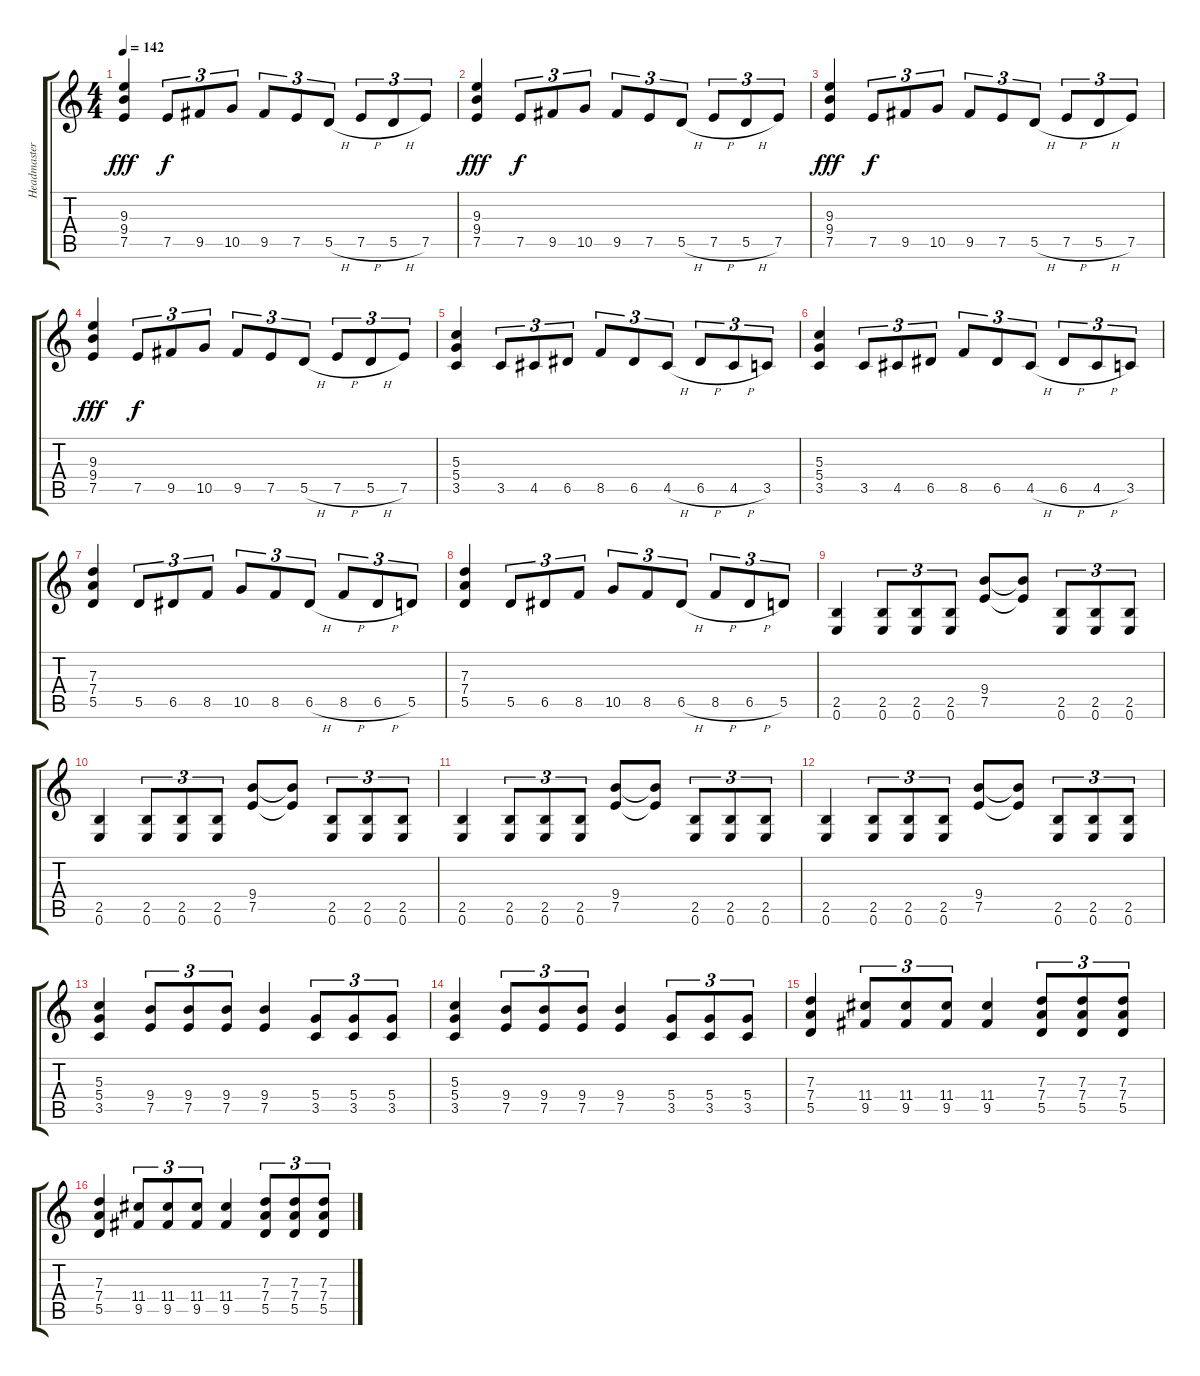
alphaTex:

\track ("Headmaster" "Headmaster") {instrument overdrivenguitar}
\staff {score tabs}
\tuning (E4 B3 G3 D3 A2 E2) {hide}
\ts (4 4)
\tempo 142
\clef g2
\ks c
(9.3 9.4 7.5).4{dy fff instrument overdrivenguitar} 7.5.8{tu (3 2) dy f} 9.5.8{tu (3 2)} 10.5.8{tu (3 2)} 9.5.8{tu (3 2)} 7.5.8{tu (3 2)} 5.5{h}.8{tu (3 2)} 7.5{h}.8{tu (3 2)} 5.5{h}.8{tu (3 2)} 7.5.8{tu (3 2)} |
(9.3 9.4 7.5).4{dy fff} 7.5.8{tu (3 2) dy f} 9.5.8{tu (3 2)} 10.5.8{tu (3 2)} 9.5.8{tu (3 2)} 7.5.8{tu (3 2)} 5.5{h}.8{tu (3 2)} 7.5{h}.8{tu (3 2)} 5.5{h}.8{tu (3 2)} 7.5.8{tu (3 2)} |
(9.3 9.4 7.5).4{dy fff} 7.5.8{tu (3 2) dy f} 9.5.8{tu (3 2)} 10.5.8{tu (3 2)} 9.5.8{tu (3 2)} 7.5.8{tu (3 2)} 5.5{h}.8{tu (3 2)} 7.5{h}.8{tu (3 2)} 5.5{h}.8{tu (3 2)} 7.5.8{tu (3 2)} |
(9.3 9.4 7.5).4{dy fff} 7.5.8{tu (3 2) dy f} 9.5.8{tu (3 2)} 10.5.8{tu (3 2)} 9.5.8{tu (3 2)} 7.5.8{tu (3 2)} 5.5{h}.8{tu (3 2)} 7.5{h}.8{tu (3 2)} 5.5{h}.8{tu (3 2)} 7.5.8{tu (3 2)} |
(5.3 5.4 3.5).4 3.5.8{tu (3 2)} 4.5.8{tu (3 2)} 6.5.8{tu (3 2)} 8.5.8{tu (3 2)} 6.5.8{tu (3 2)} 4.5{h}.8{tu (3 2)} 6.5{h}.8{tu (3 2)} 4.5{h}.8{tu (3 2)} 3.5.8{tu (3 2)} |
(5.3 5.4 3.5).4 3.5.8{tu (3 2)} 4.5.8{tu (3 2)} 6.5.8{tu (3 2)} 8.5.8{tu (3 2)} 6.5.8{tu (3 2)} 4.5{h}.8{tu (3 2)} 6.5{h}.8{tu (3 2)} 4.5{h}.8{tu (3 2)} 3.5.8{tu (3 2)} |
(7.3 7.4 5.5).4 5.5.8{tu (3 2)} 6.5.8{tu (3 2)} 8.5.8{tu (3 2)} 10.5.8{tu (3 2)} 8.5.8{tu (3 2)} 6.5{h}.8{tu (3 2)} 8.5{h}.8{tu (3 2)} 6.5{h}.8{tu (3 2)} 5.5.8{tu (3 2)} |
(7.3 7.4 5.5).4 5.5.8{tu (3 2)} 6.5.8{tu (3 2)} 8.5.8{tu (3 2)} 10.5.8{tu (3 2)} 8.5.8{tu (3 2)} 6.5{h}.8{tu (3 2)} 8.5{h}.8{tu (3 2)} 6.5{h}.8{tu (3 2)} 5.5.8{tu (3 2)} |
(2.5 0.6).4 (2.5 0.6).8{tu (3 2)} (2.5 0.6).8{tu (3 2)} (2.5 0.6).8{tu (3 2)} (9.4 7.5).8 (9.4{t} 7.5{t}).8 (2.5 0.6).8{tu (3 2)} (2.5 0.6).8{tu (3 2)} (2.5 0.6).8{tu (3 2)} |
(2.5 0.6).4 (2.5 0.6).8{tu (3 2)} (2.5 0.6).8{tu (3 2)} (2.5 0.6).8{tu (3 2)} (9.4 7.5).8 (9.4{t} 7.5{t}).8 (2.5 0.6).8{tu (3 2)} (2.5 0.6).8{tu (3 2)} (2.5 0.6).8{tu (3 2)} |
(2.5 0.6).4 (2.5 0.6).8{tu (3 2)} (2.5 0.6).8{tu (3 2)} (2.5 0.6).8{tu (3 2)} (9.4 7.5).8 (9.4{t} 7.5{t}).8 (2.5 0.6).8{tu (3 2)} (2.5 0.6).8{tu (3 2)} (2.5 0.6).8{tu (3 2)} |
(2.5 0.6).4 (2.5 0.6).8{tu (3 2)} (2.5 0.6).8{tu (3 2)} (2.5 0.6).8{tu (3 2)} (9.4 7.5).8 (9.4{t} 7.5{t}).8 (2.5 0.6).8{tu (3 2)} (2.5 0.6).8{tu (3 2)} (2.5 0.6).8{tu (3 2)} |
(5.3 5.4 3.5).4 (9.4 7.5).8{tu (3 2)} (9.4 7.5).8{tu (3 2)} (9.4 7.5).8{tu (3 2)} (9.4 7.5).4 (5.4 3.5).8{tu (3 2)} (5.4 3.5).8{tu (3 2)} (5.4 3.5).8{tu (3 2)} |
(5.3 5.4 3.5).4 (9.4 7.5).8{tu (3 2)} (9.4 7.5).8{tu (3 2)} (9.4 7.5).8{tu (3 2)} (9.4 7.5).4 (5.4 3.5).8{tu (3 2)} (5.4 3.5).8{tu (3 2)} (5.4 3.5).8{tu (3 2)} |
(7.3 7.4 5.5).4 (11.4 9.5).8{tu (3 2)} (11.4 9.5).8{tu (3 2)} (11.4 9.5).8{tu (3 2)} (11.4 9.5).4 (7.3 7.4 5.5).8{tu (3 2)} (7.3 7.4 5.5).8{tu (3 2)} (7.3 7.4 5.5).8{tu (3 2)} |
(7.3 7.4 5.5).4 (11.4 9.5).8{tu (3 2)} (11.4 9.5).8{tu (3 2)} (11.4 9.5).8{tu (3 2)} (11.4 9.5).4 (7.3 7.4 5.5).8{tu (3 2)} (7.3 7.4 5.5).8{tu (3 2)} (7.3 7.4 5.5).8{tu (3 2)}
